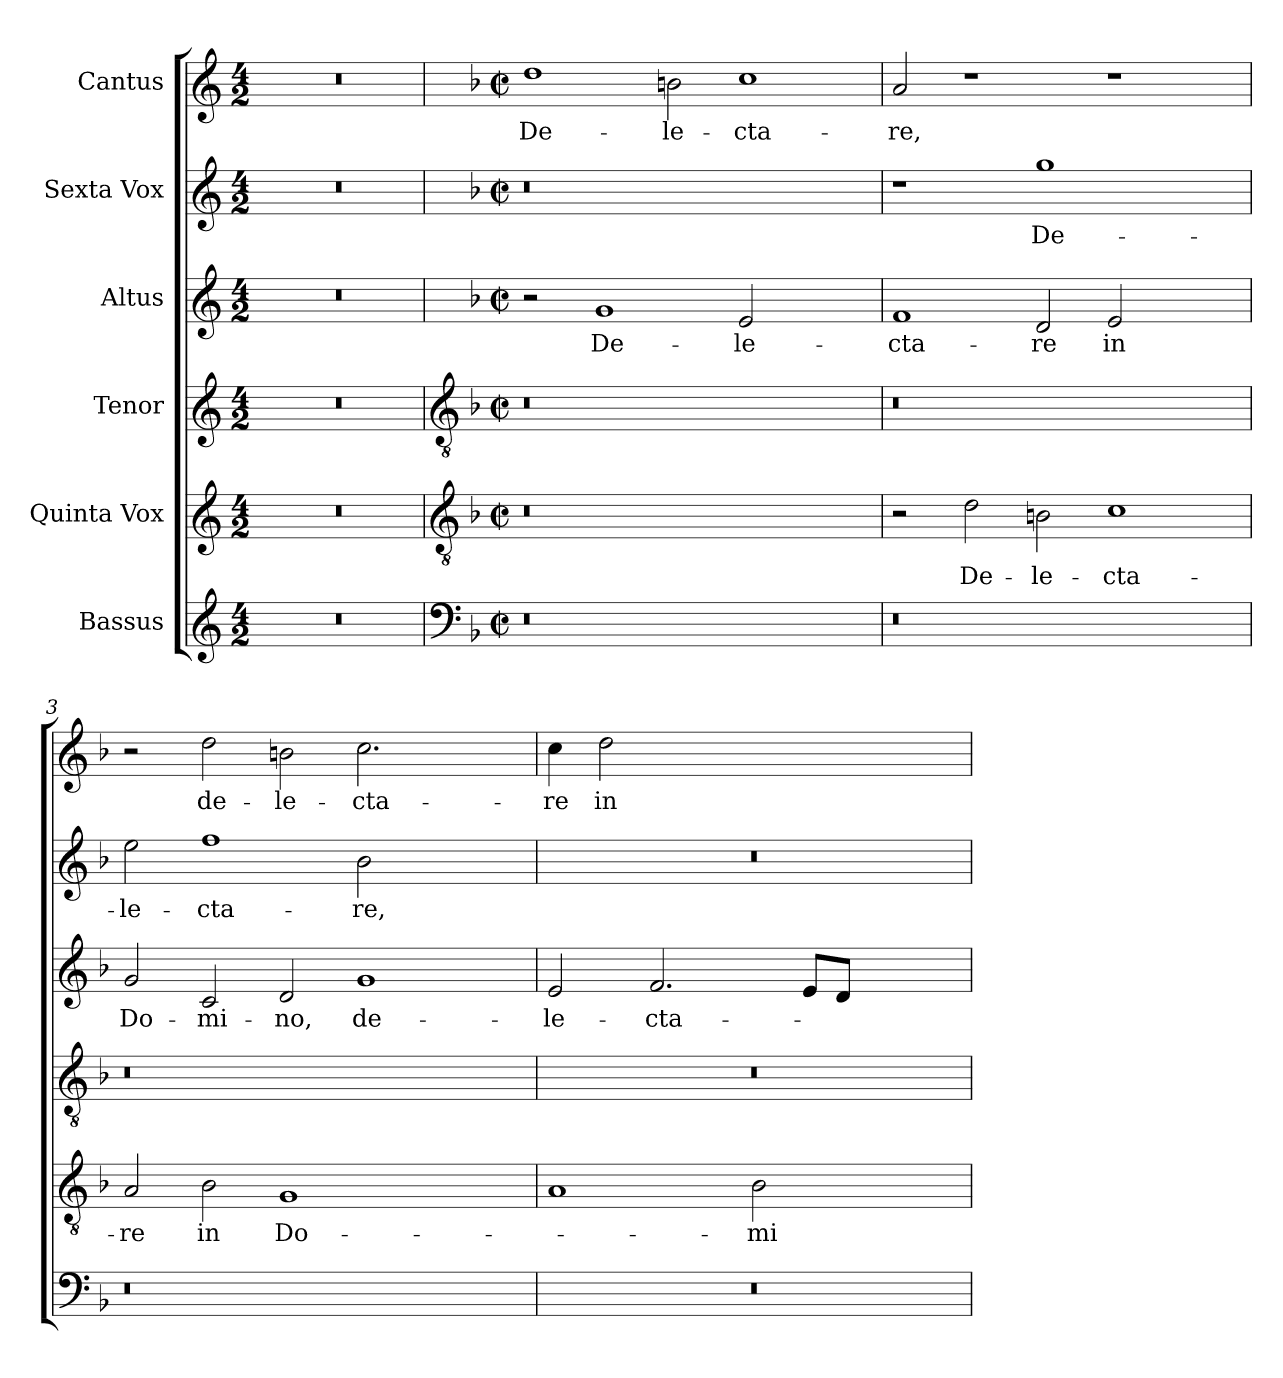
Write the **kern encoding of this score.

**kern	**kern	**text	**kern	**kern	**text	**kern	**text	**kern	**text
*part6	*part5	*part5	*part4	*part3	*part3	*part2	*part2	*part1	*part1
*staff6	*staff5	*staff5	*staff4	*staff3	*staff3	*staff2	*staff2	*staff1	*staff1
*I"Bassus	*I"Quinta Vox	*	*I"Tenor	*I"Altus	*	*I"Sexta Vox	*	*I"Cantus	*
*clefG2	*clefG2	*	*clefG2	*clefG2	*	*clefG2	*	*clefG2	*
*k[]	*k[]	*	*k[]	*k[]	*	*k[]	*	*k[]	*
*C:	*C:	*	*C:	*C:	*	*C:	*	*C:	*
*M4/2	*M4/2	*	*M4/2	*M4/2	*	*M4/2	*	*M4/2	*
=	=	=	=	=	=	=	=	=	=
0r	0r	.	0r	0r	.	0r	.	0r	.
!!LO:LB:g=z
=1	=1	=1	=1	=1	=1	=1	=1	=1	=1
*clefF4	*clefGv2	*	*clefGv2	*	*	*	*	*	*
*k[b-]	*k[b-]	*	*k[b-]	*k[b-]	*	*k[b-]	*	*k[b-]	*
*F:	*F:	*	*F:	*F:	*	*F:	*	*F:	*
*M4/2	*M4/2	*	*M4/2	*M4/2	*	*M4/2	*	*M4/2	*
*met(c|)	*met(c|)	*	*met(c|)	*met(c|)	*	*met(c|)	*	*met(c|)	*
!	!	!	!	!	!	!	!	!	!LO:LY:b
0r	0r	.	0r	2r	.	0r	.	1dd	De-
!	!	!	!	!	!LO:LY:b	!	!	!	!
.	.	.	.	1g	De-	.	.	.	.
!	!	!	!	!	!	!	!	!	!LO:LY:b
.	.	.	.	.	.	.	.	2bn	-le-
!	!	!	!	!	!LO:LY:b	!	!	!	!LO:LY:b
.	.	.	.	2e	-le-	.	.	1cc	-cta-
2ryy	2ryy	.	2ryy	2ryy	.	2ryy	.	.	.
=2	=2	=2	=2	=2	=2	=2	=2	=2	=2
!	!	!	!	!	!LO:LY:b	!	!	!	!LO:LY:b
0r	2r	.	0r	1f	-cta-	1r	.	2a	-re,
!	!	!LO:LY:b	!	!	!	!	!	!	!
.	2d	De-	.	.	.	.	.	1r	.
!	!	!LO:LY:b	!	!	!LO:LY:b	!	!LO:LY:b	!	!
.	2Bn	-le-	.	2d	-re	1gg	De-	.	.
!	!	!LO:LY:b	!	!	!LO:LY:b	!	!	!	!
.	1c	-cta-	.	2e	in	.	.	1r	.
2ryy	.	.	2ryy	2ryy	.	2ryy	.	.	.
=3	=3	=3	=3	=3	=3	=3	=3	=3	=3
!	!	!LO:LY:b	!	!	!LO:LY:b	!	!LO:LY:b	!	!
0r	2A	-re	0r	2g	Do-	2ee	-le-	2r	.
!	!	!LO:LY:b	!	!	!LO:LY:b	!	!LO:LY:b	!	!LO:LY:b
.	2B-	in	.	2c	-mi-	1ff	-cta-	2dd	de-
!	!	!LO:LY:b	!	!	!LO:LY:b	!	!	!	!LO:LY:b
.	1G	Do-	.	2d	-no,	.	.	2bn	-le-
!	!	!	!	!	!LO:LY:b	!	!LO:LY:b	!	!LO:LY:b
.	.	.	.	1g	de-	2b-	-re,	2.cc	-cta-
2ryy	2ryy	.	2ryy	.	.	2ryy	.	.	.
.	.	.	.	.	.	.	.	4ryy	.
=4	=4	=4	=4	=4	=4	=4	=4	=4	=4
!	!	!	!	!	!LO:LY:b	!	!	!	!LO:LY:b
0r	1A	.	0r	2e	-le-	0r	.	4cc	-re
!	!	!	!	!	!	!	!	!	!LO:LY:b
.	.	.	.	.	.	.	.	2dd	in
!	!	!	!	!	!LO:LY:b	!	!	!	!
.	.	.	.	2.f	-cta-	.	.	.	.
.	.	.	.	.	.	.	.	1ryy	.
!	!	!LO:LY:b	!	!	!	!	!	!	!
.	2B-	-mi-	.	.	.	.	.	.	.
.	.	.	.	8eL	.	.	.	.	.
.	.	.	.	8dJ	.	.	.	.	.
.	2ryy	.	.	2ryy	.	.	.	.	.
.	.	.	.	.	.	.	.	4ryy	.
=	=	=	=	=	=	=	=	=	=
*-	*-	*-	*-	*-	*-	*-	*-	*-	*-
